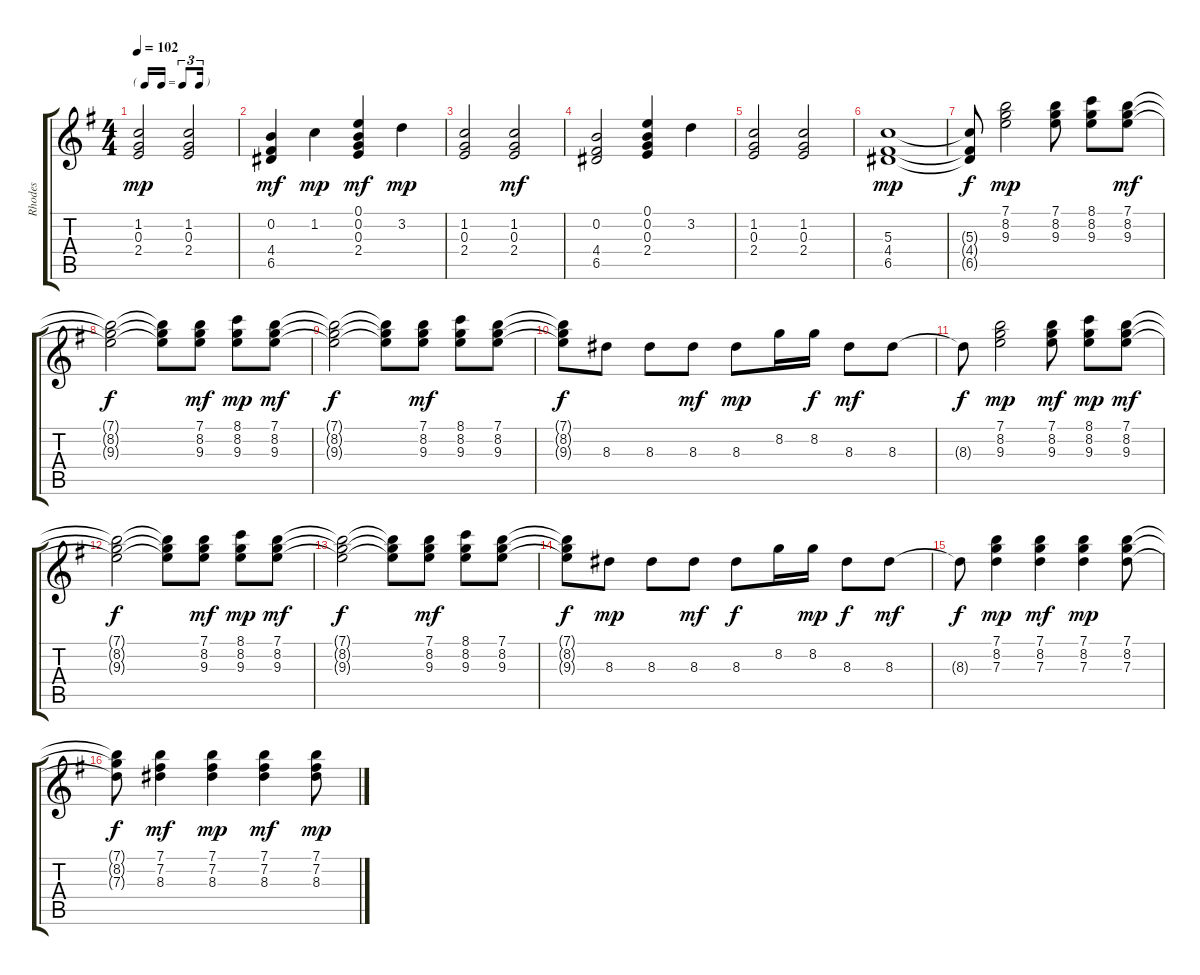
\track ("Rhodes" "Rhodes") {instrument electricguitarjazz}
\staff {score tabs}
\tuning (E4 B3 G3 D3 A2 E2) {hide}
\ts (4 4)
\tf triplet16th
\tempo 102
\clef g2
\ks g
(1.2 0.3 2.4).2{dy mp} (1.2 0.3 2.4).2 |
(0.2 4.4 6.5).4{dy mf} 1.2.4{dy mp} (0.1 0.2 0.3 2.4).4{dy mf} 3.2.4{dy mp} |
(1.2 0.3 2.4).2 (1.2 0.3 2.4).2{dy mf} |
(0.2 4.4 6.5).2 (0.1 0.2 0.3 2.4).4 3.2.4 |
(1.2 0.3 2.4).2 (1.2 0.3 2.4).2 |
(5.3 4.4 6.5).1{dy mp} |
(5.3{t} 4.4{t} 6.5{t}).8{dy f} (7.1 8.2 9.3).2{dy mp} (7.1 8.2 9.3).8 (8.1 8.2 9.3).8 (7.1 8.2 9.3).8{dy mf} |
(7.1{t} 8.2{t} 9.3{t}).2{dy f} (7.1{t} 8.2{t} 9.3{t}).8 (7.1 8.2 9.3).8{dy mf} (8.1 8.2 9.3).8{dy mp} (7.1 8.2 9.3).8{dy mf} |
(7.1{t} 8.2{t} 9.3{t}).2{dy f} (7.1{t} 8.2{t} 9.3{t}).8 (7.1 8.2 9.3).8{dy mf} (8.1 8.2 9.3).8 (7.1 8.2 9.3).8 |
(7.1{t} 8.2{t} 9.3{t}).8{dy f} 8.3.8 8.3.8 8.3.8{dy mf} 8.3.8{dy mp} 8.2.16 8.2.16{dy f} 8.3.8{dy mf} 8.3.8 |
8.3{t}.8{dy f} (7.1 8.2 9.3).2{dy mp} (7.1 8.2 9.3).8{dy mf} (8.1 8.2 9.3).8{dy mp} (7.1 8.2 9.3).8{dy mf} |
(7.1{t} 8.2{t} 9.3{t}).2{dy f} (7.1{t} 8.2{t} 9.3{t}).8 (7.1 8.2 9.3).8{dy mf} (8.1 8.2 9.3).8{dy mp} (7.1 8.2 9.3).8{dy mf} |
(7.1{t} 8.2{t} 9.3{t}).2{dy f} (7.1{t} 8.2{t} 9.3{t}).8 (7.1 8.2 9.3).8{dy mf} (8.1 8.2 9.3).8 (7.1 8.2 9.3).8 |
(7.1{t} 8.2{t} 9.3{t}).8{dy f} 8.3.8{dy mp} 8.3.8 8.3.8{dy mf} 8.3.8{dy f} 8.2.16 8.2.16{dy mp} 8.3.8{dy f} 8.3.8{dy mf} |
8.3{t}.8{dy f} (7.1 8.2 7.3).4{dy mp} (7.1 8.2 7.3).4{dy mf} (7.1 8.2 7.3).4{dy mp} (7.1 8.2 7.3).8 |
(7.1{t} 8.2{t} 7.3{t}).8{dy f} (7.1 7.2 8.3).4{dy mf} (7.1 7.2 8.3).4{dy mp} (7.1 7.2 8.3).4{dy mf} (7.1 7.2 8.3).8{dy mp}
